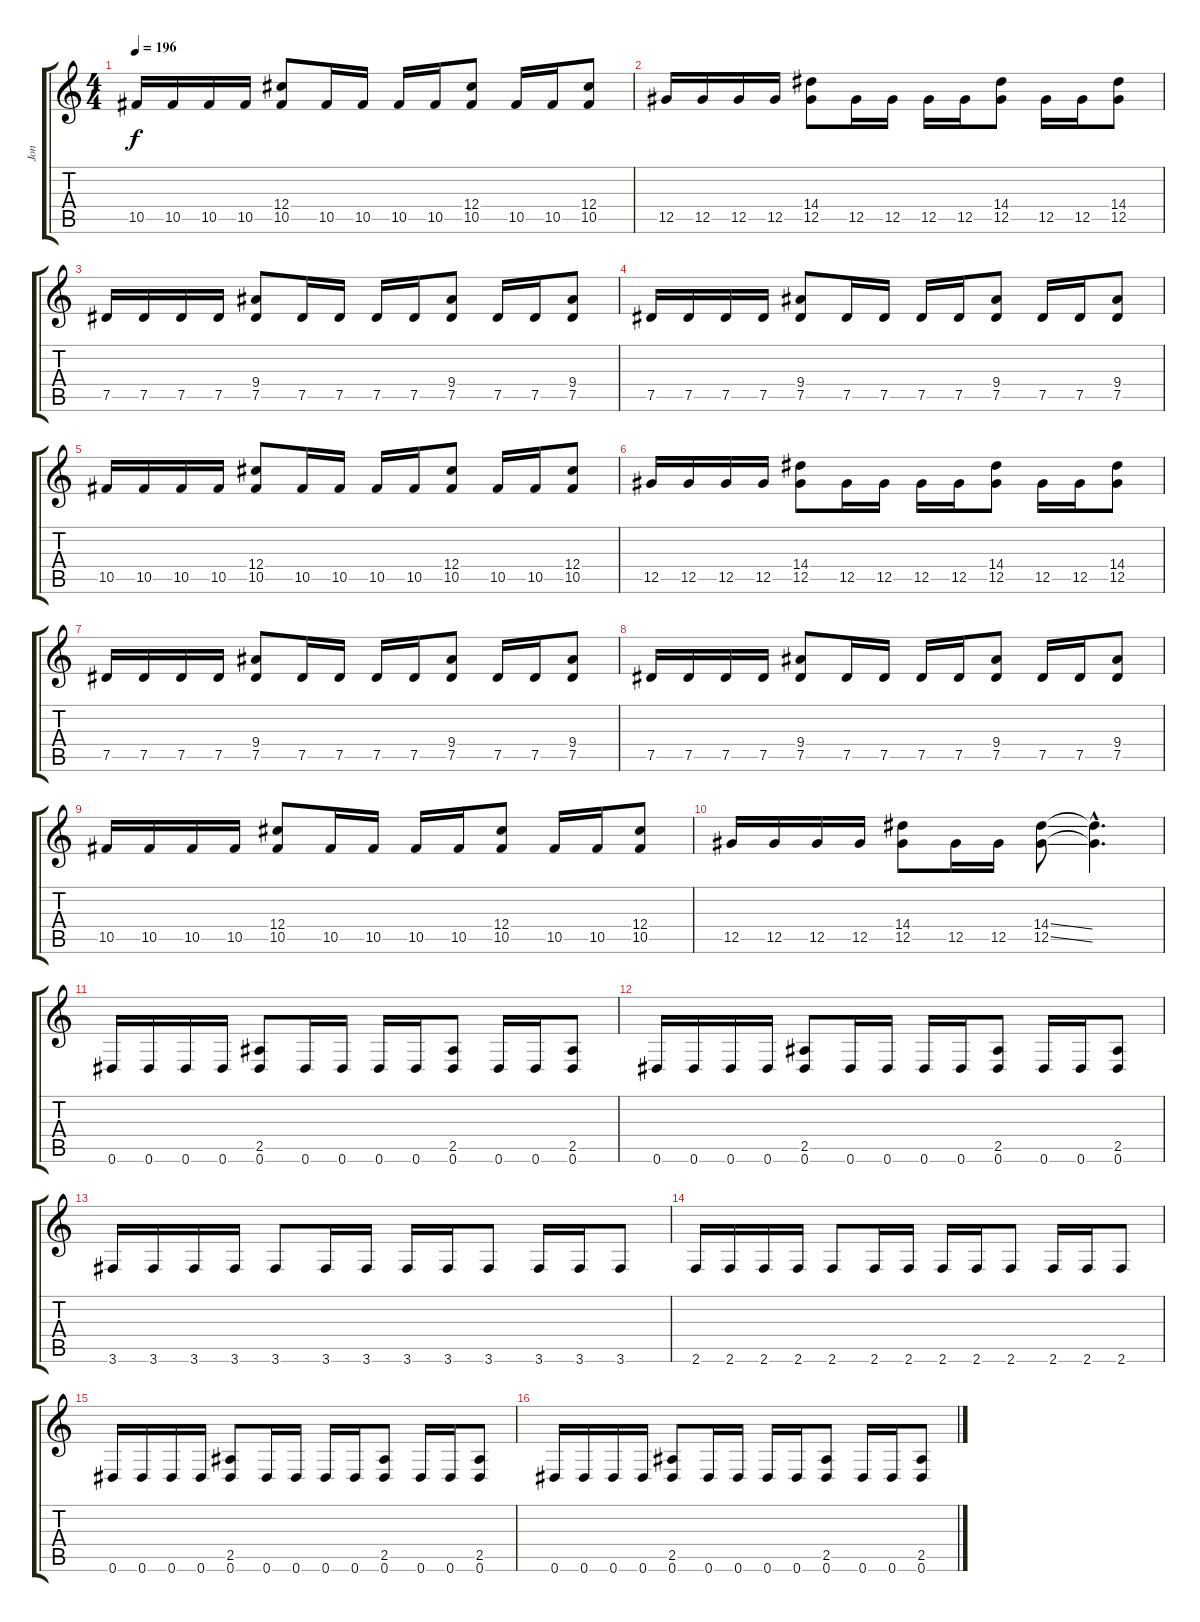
\track ("Jon" "Jon") {instrument distortionguitar}
\staff {score tabs}
\tuning (Eb4 Bb3 Gb3 Db3 Ab2 Eb2) {hide}
\ts (4 4)
\tempo 196
\clef g2
\ks c
10.5.16{dy f} 10.5.16 10.5.16 10.5.16 (12.4 10.5).8 10.5.16 10.5.16 10.5.16 10.5.16 (12.4 10.5).8 10.5.16 10.5.16 (12.4 10.5).8 |
12.5.16 12.5.16 12.5.16 12.5.16 (14.4 12.5).8 12.5.16 12.5.16 12.5.16 12.5.16 (14.4 12.5).8 12.5.16 12.5.16 (14.4 12.5).8 |
7.5.16 7.5.16 7.5.16 7.5.16 (9.4 7.5).8 7.5.16 7.5.16 7.5.16 7.5.16 (9.4 7.5).8 7.5.16 7.5.16 (9.4 7.5).8 |
7.5.16 7.5.16 7.5.16 7.5.16 (9.4 7.5).8 7.5.16 7.5.16 7.5.16 7.5.16 (9.4 7.5).8 7.5.16 7.5.16 (9.4 7.5).8 |
10.5.16 10.5.16 10.5.16 10.5.16 (12.4 10.5).8 10.5.16 10.5.16 10.5.16 10.5.16 (12.4 10.5).8 10.5.16 10.5.16 (12.4 10.5).8 |
12.5.16 12.5.16 12.5.16 12.5.16 (14.4 12.5).8 12.5.16 12.5.16 12.5.16 12.5.16 (14.4 12.5).8 12.5.16 12.5.16 (14.4 12.5).8 |
7.5.16 7.5.16 7.5.16 7.5.16 (9.4 7.5).8 7.5.16 7.5.16 7.5.16 7.5.16 (9.4 7.5).8 7.5.16 7.5.16 (9.4 7.5).8 |
7.5.16 7.5.16 7.5.16 7.5.16 (9.4 7.5).8 7.5.16 7.5.16 7.5.16 7.5.16 (9.4 7.5).8 7.5.16 7.5.16 (9.4 7.5).8 |
10.5.16 10.5.16 10.5.16 10.5.16 (12.4 10.5).8 10.5.16 10.5.16 10.5.16 10.5.16 (12.4 10.5).8 10.5.16 10.5.16 (12.4 10.5).8 |
12.5.16 12.5.16 12.5.16 12.5.16 (14.4 12.5).8 12.5.16 12.5.16 (14.4{ss} 12.5{ss}).8 (14.4{hac t} 12.5{hac t}).4{d} |
0.6.16 0.6.16 0.6.16 0.6.16 (2.5 0.6).8 0.6.16 0.6.16 0.6.16 0.6.16 (2.5 0.6).8 0.6.16 0.6.16 (2.5 0.6).8 |
0.6.16 0.6.16 0.6.16 0.6.16 (2.5 0.6).8 0.6.16 0.6.16 0.6.16 0.6.16 (2.5 0.6).8 0.6.16 0.6.16 (2.5 0.6).8 |
3.6.16 3.6.16 3.6.16 3.6.16 3.6.8 3.6.16 3.6.16 3.6.16 3.6.16 3.6.8 3.6.16 3.6.16 3.6.8 |
2.6.16 2.6.16 2.6.16 2.6.16 2.6.8 2.6.16 2.6.16 2.6.16 2.6.16 2.6.8 2.6.16 2.6.16 2.6.8 |
0.6.16 0.6.16 0.6.16 0.6.16 (2.5 0.6).8 0.6.16 0.6.16 0.6.16 0.6.16 (2.5 0.6).8 0.6.16 0.6.16 (2.5 0.6).8 |
0.6.16 0.6.16 0.6.16 0.6.16 (2.5 0.6).8 0.6.16 0.6.16 0.6.16 0.6.16 (2.5 0.6).8 0.6.16 0.6.16 (2.5 0.6).8
